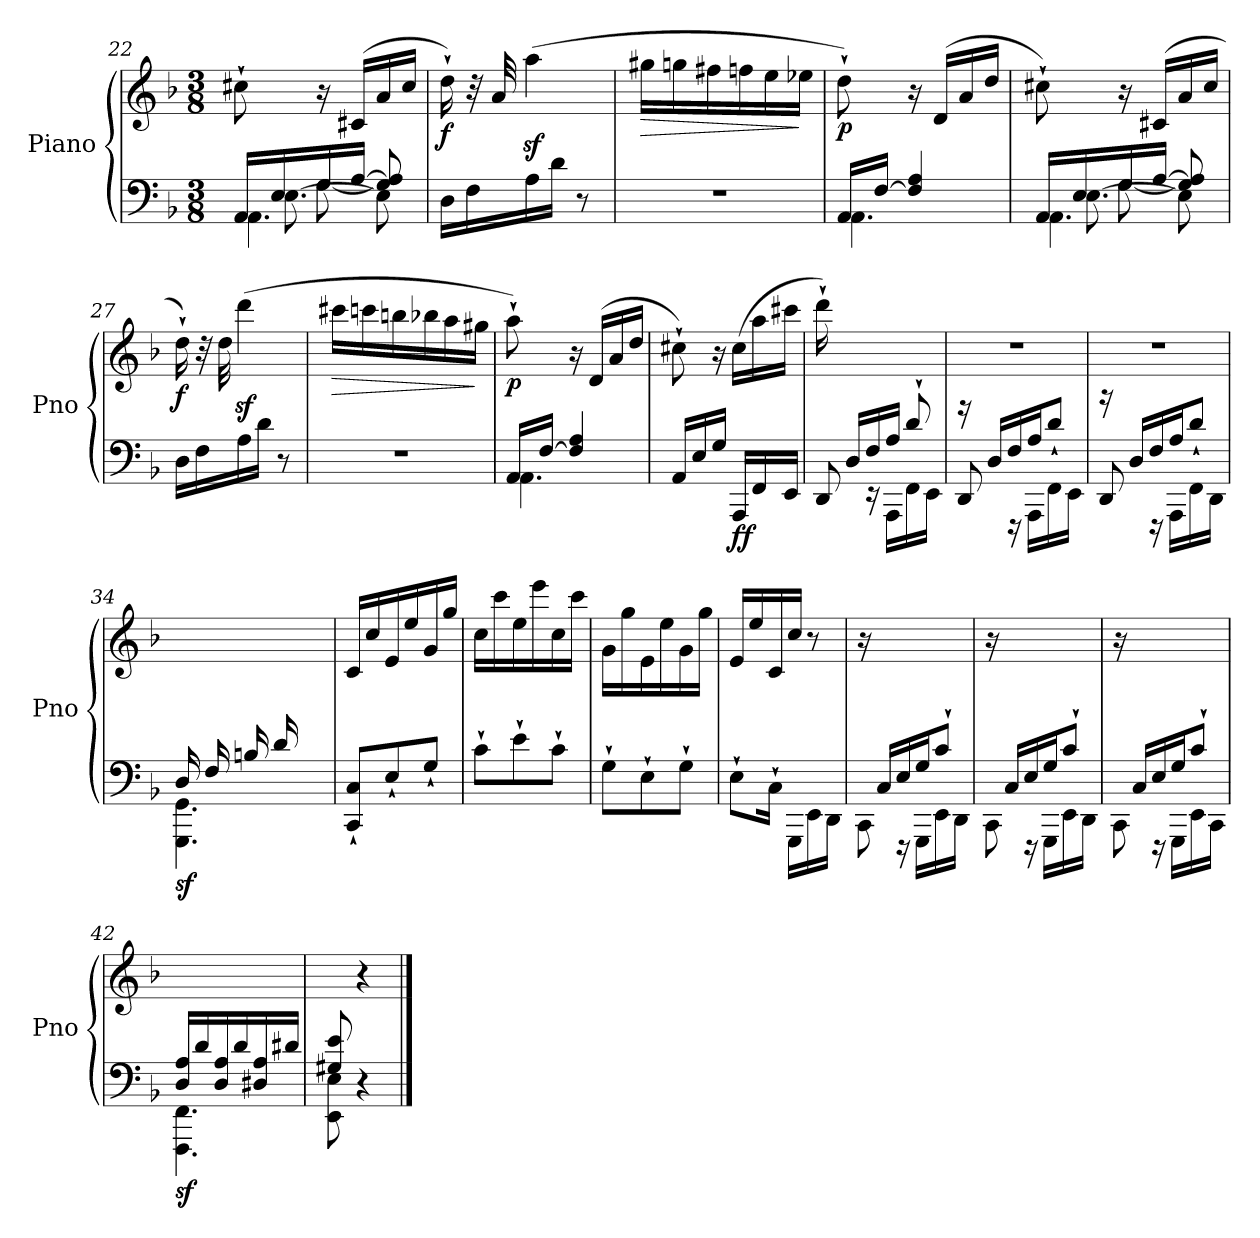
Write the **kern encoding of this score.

**kern	**kern	**dynam
*part1	*part1	*part1
*staff2	*staff1	*staff1/2
*I"Piano	*	*
*I'Pno	*	*
*clefF4	*clefG2	*
*k[b-]	*k[b-]	*
*M3/8	*M3/8	*
=22	=22	=22
*^	*	*
*	*^	*	*
*	*	*^	*	*
16AA/LL	4.AA\	16ryy	8ryy	8cc#X`\	.
16E/	.	[8.E\	.	.	.
16G/	.	.	[8G\	16r	.
[16A/JJ	.	.	.	(<16c#X/LL	.
8G/] 8A/]	.	8E\]	8ryy	16a/	.
.	.	.	.	16cc#/JJ	.
*v	*v	*v	*v	*	*
=23	=23	=23
!	!	!LO:DY:b
16D\LL	16dd`\)	f
16F\	32r	.
.	32a/	.
16A\	(>4aaz<\	.
16d\JJ	.	.
8r	.	.
!!LO:PB:g=z
=24	=24	=24
!	!	!LO:HP:b
4.r	16gg#X\LL	>
.	16ggn\	.
.	16ff#X\	.
.	16ffn\	.
.	16ee\	.
.	16ee-X\JJ	]
=25	=25	=25
*^	*	*
!	!	!	!LO:DY:b
16AA/LL	4.AA\	8dd`\)	p
[16F/JJ	.	.	.
4F/] 4A/	.	16r	.
!	!	!	!LO:DY:b
.	.	(<16d/LL	other-dynamics
.	.	16a/	.
.	.	16dd/JJ	.
=26	=26	=26	=26
*^	*^	*	*
16AA/LL	4.AA\	16ryy	8ryy	8cc#X`\)	.
16E/	.	[8.E\	.	.	.
16G/	.	.	[8G\	16r	.
[16A/JJ	.	.	.	(<16c#X/LL	.
8G/] 8A/]	.	8E\]	8ryy	16a/	.
.	.	.	.	16cc#/JJ	.
*v	*v	*v	*v	*	*
=27	=27	=27
!	!	!LO:DY:b
16D\LL	16dd`\)	f
16F\	32r	.
.	32dd\	.
16A\	(>4dddz<\	.
16d\JJ	.	.
8r	.	.
=28	=28	=28
!	!	!LO:HP:b
4.r	16ccc#X\LL	>
.	16cccn\	.
.	16bbn\	.
.	16bb-X\	.
.	16aa\	.
.	16gg#X\JJ	]
!!LO:LB:g=z
=29	=29	=29
*^	*	*
!	!	!	!LO:DY:b
16AA/LL	4.AA\	8aa`\)	p
[16F/JJ	.	.	.
4F/] 4A/	.	16r	.
!	!	!	!LO:DY:b
.	.	(<16d/LL	other-dynamics
.	.	16a/	.
.	.	16dd/JJ	.
*v	*v	*	*
=30	=30	=30
16AA/LL	8cc#X`\)	.
16E/	.	.
16G/JJ	16r	.
!	!	!LO:DY:b=2
!	!	!LO:DY:n=1:b
16AAA/LL	(>16cc#\LL	f f
16FF/	16aa\	.
16EE/JJ	16ccc#X\JJ	.
=31	=31	=31
*^	*	*
16ryy	8DD/	16ddd`\)	.
16D/LL	.	4ryy	.
16F/	16rEE	.	.
16A/JJ	16AAA\LL	.	.
8d`/	16FF\	.	.
.	16EE\JJ	16ryy	.
=32	=32	=32	=32
8DD/	16rg	4.r	.
.	16D/LL	.	.
16rFFF	16F/	.	.
16AAA\LL	16A/J	.	.
16FF\	8d`/J	.	.
16EE\JJ	.	.	.
=33	=33	=33	=33
8DD/	16rb	4.r	.
.	16D/LL	.	.
16rFFF	16F/	.	.
16AAA\LL	16A/J	.	.
16FF\	8d`/J	.	.
16DD\JJ	.	.	.
=34	=34	=34	=34
!	!	!	!LO:DY:b=2
16D/LL	4.GGG\ 4.GG\	4ryy	sf
16F/	.	.	.
16Bn/	.	.	.
16d/	.	.	.
8ryy	.	16f\	.
.	.	16bn\JJ	.
*v	*v	*	*
!!LO:LB:g=z
=35	=35	=35
8CC/` 8C/`L	16c/LL	.
.	16cc/	.
8E`/	16e/	.
.	16ee/	.
8G`/J	16g/	.
.	16gg/JJ	.
=36	=36	=36
8c`\L	16cc\LL	.
.	16ccc\	.
8e`\	16ee\	.
.	16eee\	.
8c`\J	16cc\	.
.	16ccc\JJ	.
=37	=37	=37
8G`\L	16g\LL	.
.	16gg\	.
8E`\	16e\	.
.	16ee\	.
8G`\J	16g\	.
.	16gg\JJ	.
=38	=38	=38
8E`\L	16e/LL	.
.	16ee/	.
16C`\Jk	16c/	.
16GGG\LL	16cc/JJ	.
16EE\	8r	.
16DD\JJ	.	.
!!LO:LB:g=z
=39	=39	=39
*^	*	*
16ryy	8CC\	16r	.
16C/LL	.	4ryy	.
16E/	16rFFF	.	.
16G/J	16GGG\LL	.	.
8c`/J	16EE\	.	.
.	16DD\JJ	16ryy	.
=40	=40	=40	=40
16ryy	8CC\	16r	.
16C/LL	.	4ryy	.
16E/	16rFFF	.	.
16G/J	16GGG\LL	.	.
8c`/J	16EE\	.	.
.	16DD\JJ	16ryy	.
=41	=41	=41	=41
16ryy	8CC\	16r	.
16C/LL	.	4ryy	.
16E/	16rFFF	.	.
16G/J	16GGG\LL	.	.
8c`/J	16EE\	.	.
.	16CC\JJ	16ryy	.
=42	=42	=42	=42
!	!	!	!LO:DY:b=2
16D/ 16A/LL	4.FFF\ 4.FF\	4.ryy	sf
16d/	.	.	.
16D/ 16A/	.	.	.
16d/	.	.	.
16D#X/ 16A/	.	.	.
16d#X/JJ	.	.	.
=43	=43	=43	=43
8G#X/ 8e/	8EE\ 8E\	8ryy	.
4ryy	4r	4r	.
*v	*v	*	*
==	==	==
*-	*-	*-
